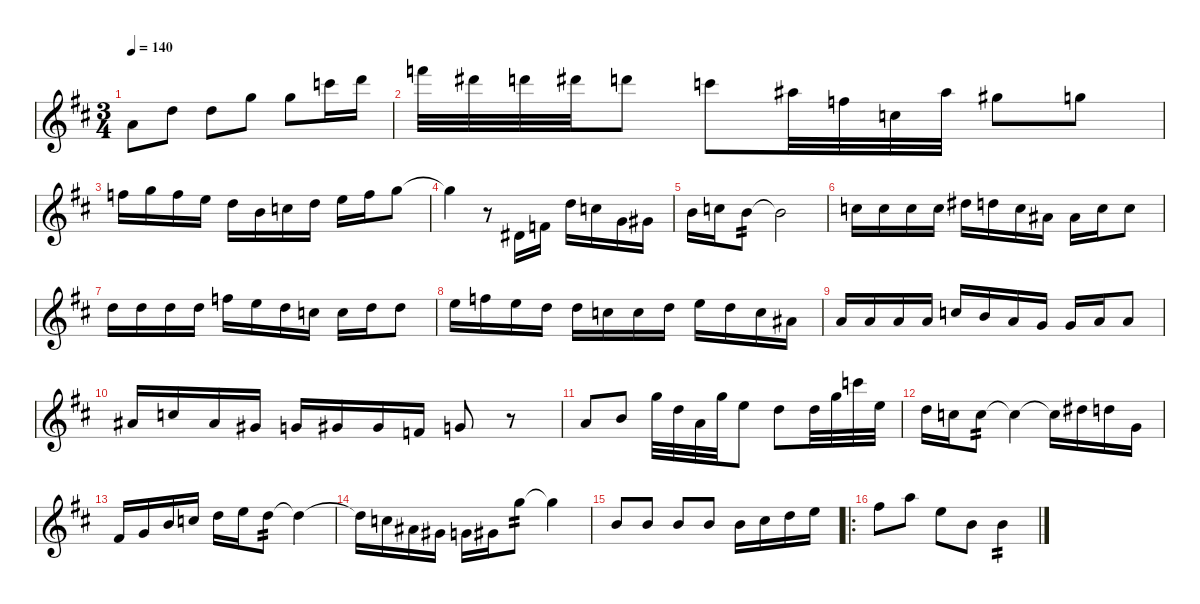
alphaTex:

\defaultSystemsLayout 4
\hideDynamics
\bracketExtendMode nobrackets
\singleTrackTrackNamePolicy hidden
\multiTrackTrackNamePolicy hidden
\otherSystemsTrackNameOrientation horizontal
\track ("Vibraphone" "vib.") {defaultSystemsLayout 4 instrument vibraphone}
\staff {score}
\tuning (E5 B4 G4 D4 A3 E3)
\ts (3 4)
\tempo 140
\clef g2
\ks d
7.4{acc forcenatural}.8{dy f beam Down} 7.3{acc forcenatural}.8{beam Down} 7.3{acc forcenatural}.8{beam Down} 8.2{acc forcenatural}.8{beam Down} 8.2{acc forcenatural}.8{beam Down} 8.1{acc forcenatural}.16{beam Down} 10.1{acc forcenatural}.16{beam Down} |
13.1{acc forcenatural}.32{beam Down} 11.1{acc #}.32{beam Down} 10.1{acc forcenatural}.32{beam Down} 11.1{acc #}.32{beam Down} 10.1{acc forcenatural}.8{beam Down} 13.2{acc forcenatural}.8{beam Down} 11.2{acc #}.32{beam Down} 10.3{acc forcenatural}.32{beam Down} 10.4{acc forcenatural}.32{beam Down} 11.2{acc #}.32{beam Down} 9.2{acc #}.8{beam Down} 8.2{acc forcenatural}.8{beam Down} |
6.2{acc forcenatural}.16{beam Down} 8.2{acc forcenatural}.16{beam Down} 6.2{acc forcenatural}.16{beam Down} 5.2{acc forcenatural}.16{beam Down} 7.3{acc forcenatural}.16{beam Down} 4.3{acc forcenatural}.16{beam Down} 5.3{acc forcenatural}.16{beam Down} 7.3{acc forcenatural}.16{beam Down} 5.2{acc forcenatural}.16{beam Down} 6.2{acc forcenatural}.16{beam Down} 8.2{acc forcenatural}.8{beam Down} |
8.2{t acc forcenatural}.4{beam Down} r.8{beam Down} 6.5{acc #}.16{beam Up} 8.5{acc forcenatural}.16{beam Up} 7.3{acc forcenatural}.16{beam Down} 5.3{acc forcenatural}.16{beam Down} 5.4{acc forcenatural}.16{beam Down} 6.4{acc #}.16{beam Down} |
4.3{acc forcenatural}.16{beam Down} 5.3{acc forcenatural}.16{beam Down} 4.3{acc forcenatural}.8{tp 2 beam Down} 4.3{t acc forcenatural}.2{beam Down} |
1.2{acc forcenatural}.16{instrument vibraphone beam Down} 1.2{acc forcenatural}.16{beam Down} 1.2{acc forcenatural}.16{beam Down} 1.2{acc forcenatural}.16{beam Down} 4.2{acc #}.16{beam Down} 3.2{acc forcenatural}.16{beam Down} 1.2{acc forcenatural}.16{beam Down} 3.3{acc #}.16{beam Down} 3.3{acc #}.16{beam Down} 1.2{acc forcenatural}.16{beam Down} 1.2{acc forcenatural}.8{beam Down} |
3.2{acc forcenatural}.16{beam Down} 3.2{acc forcenatural}.16{beam Down} 3.2{acc forcenatural}.16{beam Down} 3.2{acc forcenatural}.16{beam Down} 6.2{acc forcenatural}.16{beam Down} 5.2{acc forcenatural}.16{beam Down} 3.2{acc forcenatural}.16{beam Down} 5.3{acc forcenatural}.16{beam Down} 5.3{acc forcenatural}.16{beam Down} 3.2{acc forcenatural}.16{beam Down} 3.2{acc forcenatural}.8{beam Down} |
5.2{acc forcenatural}.16{beam Down} 6.2{acc forcenatural}.16{beam Down} 5.2{acc forcenatural}.16{beam Down} 7.3{acc forcenatural}.16{beam Down} 7.3{acc forcenatural}.16{beam Down} 5.3{acc forcenatural}.16{beam Down} 5.3{acc forcenatural}.16{beam Down} 7.3{acc forcenatural}.16{beam Down} 5.2{acc forcenatural}.16{beam Down} 7.3{acc forcenatural}.16{beam Down} 5.3{acc forcenatural}.16{beam Down} 3.3{acc #}.16{beam Down} |
2.3{acc forcenatural}.16{beam Up} 2.3{acc forcenatural}.16{beam Up} 2.3{acc forcenatural}.16{beam Up} 2.3{acc forcenatural}.16{beam Up} 5.3{acc forcenatural}.16{beam Up} 4.3{acc forcenatural}.16{beam Up} 2.3{acc forcenatural}.16{beam Up} 5.4{acc forcenatural}.16{beam Up} 5.4{acc forcenatural}.16{beam Up} 2.3{acc forcenatural}.16{beam Up} 2.3{acc forcenatural}.8{beam Up} |
3.3{acc #}.16{beam Up} 5.3{acc forcenatural}.16{beam Up} 3.3{acc #}.16{beam Up} 6.4{acc #}.16{beam Up} 5.4{acc forcenatural}.16{beam Up} 6.4{acc #}.16{beam Up} 6.4{acc #}.16{beam Up} 3.4{acc forcenatural}.16{beam Up} 5.4{acc forcenatural}.8{beam Up} r.8{beam Up} |
7.4{acc forcenatural}.8{beam Up} 9.4{acc forcenatural}.8{beam Up} 8.2{acc forcenatural}.32{beam Down} 7.3{acc forcenatural}.32{beam Down} 7.4{acc forcenatural}.32{beam Down} 8.2{acc forcenatural}.32{beam Down} 9.3{acc forcenatural}.8{beam Down} 7.3{acc forcenatural}.8{beam Down} 7.3{acc forcenatural}.32{beam Down} 8.2{acc forcenatural}.32{beam Down} 8.1{acc forcenatural}.32{beam Down} 0.1{acc forcenatural}.32{beam Down} |
7.3{acc forcenatural}.16{beam Down} 5.3{acc forcenatural}.16{beam Down} 5.3{acc forcenatural}.8{tp 2 beam Down} 5.3{t acc forcenatural}.4{beam Down} 5.3{t acc forcenatural}.16{beam Down} 8.3{acc #}.16{beam Down} 7.3{acc forcenatural}.16{beam Down} 5.4{acc forcenatural}.16{beam Down} |
4.4{acc #}.16{beam Up} 5.4{acc forcenatural}.16{beam Up} 4.3{acc forcenatural}.16{beam Up} 5.3{acc forcenatural}.16{beam Up} 3.2{acc forcenatural}.16{beam Down} 5.2{acc forcenatural}.16{beam Down} 3.2{acc forcenatural}.8{tp 2 beam Down} 3.2{t acc forcenatural}.4{beam Down} |
3.2{t acc forcenatural}.16{beam Down} 5.3{acc forcenatural}.16{beam Down} 3.3{acc #}.16{beam Down} 6.4{acc #}.16{beam Down} 5.4{acc forcenatural}.16{beam Down} 6.4{acc #}.16{beam Down} 3.1{acc forcenatural}.8{tp 2 beam Down} 3.1{t acc forcenatural}.4{beam Down} |
4.3{acc forcenatural}.8{instrument marimba beam Up} 4.3{acc forcenatural}.8{beam Up} 4.3{acc forcenatural}.8{beam Up} 4.3{acc forcenatural}.8{beam Up} 4.3{acc forcenatural}.16{beam Down} 2.2{acc #}.16{beam Down} 3.2{acc forcenatural}.16{beam Down} 5.2{acc forcenatural}.16{beam Down} |
\ro
2.1{acc #}.8{beam Down} 5.1{acc forcenatural}.8{beam Down} 5.2{acc forcenatural}.8{beam Down} 4.3{acc forcenatural}.8{beam Down} 4.3{acc forcenatural}.4{tp 2 beam Down}
